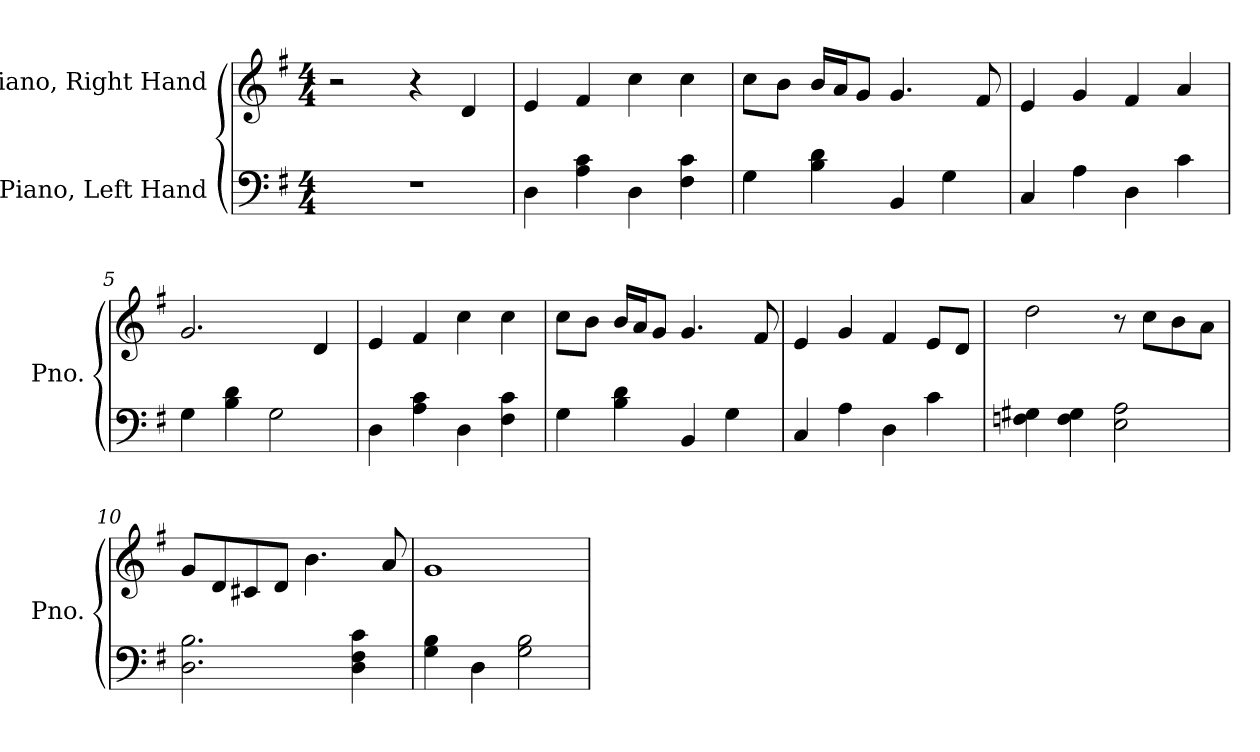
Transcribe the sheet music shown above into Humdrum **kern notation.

**kern	**kern
*part2	*part1
*staff2	*staff1
*I"Piano, Left Hand	*I"Piano, Right Hand
*I'Pno.	*I'Pno.
*clefF4	*clefG2
*k[f#]	*k[f#]
*M4/4	*M4/4
*MM100	*MM100
=1	=1
1r	2r
.	4r
.	4d/
=2	=2
4D\	4e/
4A\ 4c\	4f#/
4D\	4cc\
4F#\ 4c\	4cc\
=3	=3
4G\	8cc\L
.	8b\J
4B\ 4d\	16b/LL
.	16a/J
.	8g/J
4BB/	4.g/
4G\	.
.	8f#/
=4	=4
4C/	4e/
4A\	4g/
4D\	4f#/
4c\	4a/
=5	=5
4G\	2.g/
4B\ 4d\	.
2G\	.
.	4d/
=6	=6
4D\	4e/
4A\ 4c\	4f#/
4D\	4cc\
4F#\ 4c\	4cc\
!!LO:LB:g=z
=7	=7
4G\	8cc\L
.	8b\J
4B\ 4d\	16b/LL
.	16a/J
.	8g/J
4BB/	4.g/
4G\	.
.	8f#/
=8	=8
4C/	4e/
4A\	4g/
4D\	4f#/
4c\	8e/L
.	8d/J
=9	=9
4Fn\ 4G#X\	2dd\
4F\ 4G#\	.
2E\ 2A\	8r
.	8cc\L
.	8b\
.	8a\J
=10	=10
2.D\ 2.B\	8g/L
.	8d/
.	8c#X/
.	8d/J
.	4.b\
4D\ 4F#\ 4c\	.
.	8a/
=11	=11
4G\ 4B\	1g
4D\	.
2G\ 2B\	.
=	=
*-	*-
